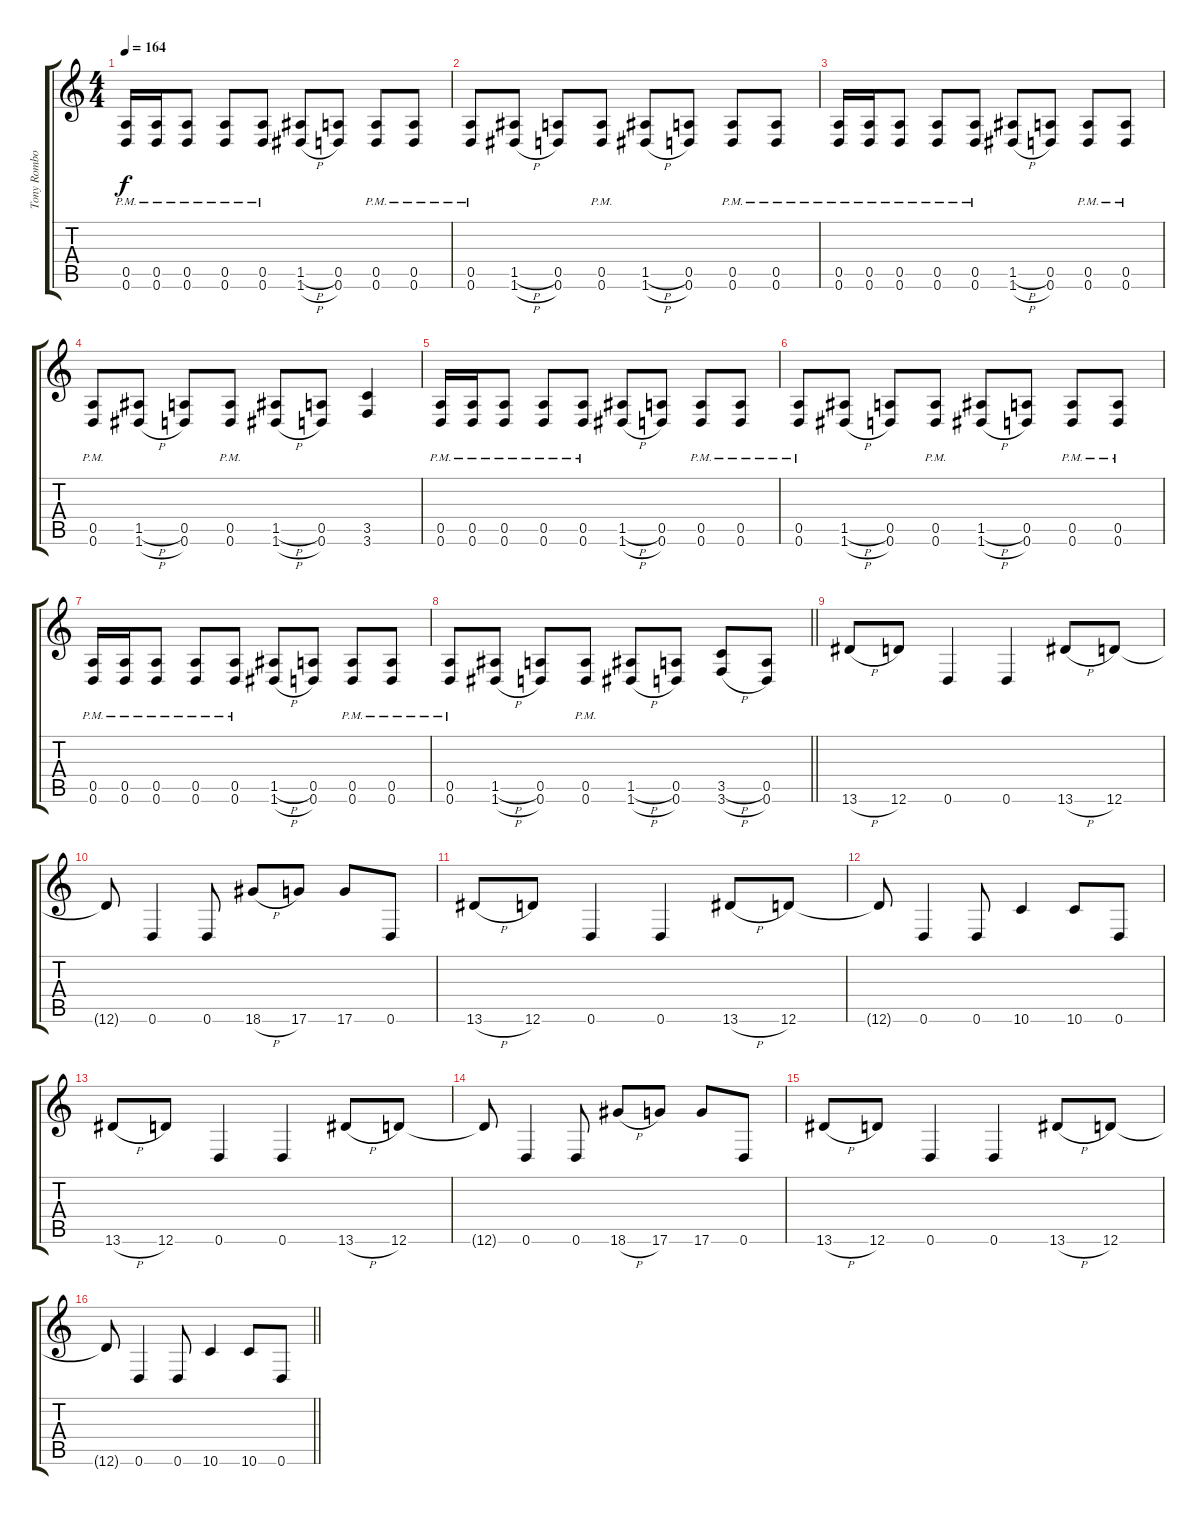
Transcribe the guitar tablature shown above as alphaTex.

\track ("Tony Rombola" "Tony Rombo") {instrument distortionguitar}
\staff {score tabs}
\tuning (E4 B3 G3 D3 A2 D2) {hide}
\ts (4 4)
\tempo 164
\clef g2
\ks c
(0.5{pm} 0.6{pm}).16{dy f} (0.5{pm} 0.6{pm}).16 (0.5{pm} 0.6{pm}).8 (0.5{pm} 0.6{pm}).8 (0.5{pm} 0.6{pm}).8 (1.5{h} 1.6{h}).8 (0.5 0.6).8 (0.5{pm} 0.6{pm}).8 (0.5{pm} 0.6{pm}).8 |
(0.5{pm} 0.6{pm}).8 (1.5{h} 1.6{h}).8 (0.5 0.6).8 (0.5{pm} 0.6{pm}).8 (1.5{h} 1.6{h}).8 (0.5 0.6).8 (0.5{pm} 0.6{pm}).8 (0.5{pm} 0.6{pm}).8 |
(0.5{pm} 0.6{pm}).16 (0.5{pm} 0.6{pm}).16 (0.5{pm} 0.6{pm}).8 (0.5{pm} 0.6{pm}).8 (0.5{pm} 0.6{pm}).8 (1.5{h} 1.6{h}).8 (0.5 0.6).8 (0.5{pm} 0.6{pm}).8 (0.5{pm} 0.6{pm}).8 |
(0.5{pm} 0.6{pm}).8 (1.5{h} 1.6{h}).8 (0.5 0.6).8 (0.5{pm} 0.6{pm}).8 (1.5{h} 1.6{h}).8 (0.5 0.6).8 (3.5 3.6).4 |
(0.5{pm} 0.6{pm}).16 (0.5{pm} 0.6{pm}).16 (0.5{pm} 0.6{pm}).8 (0.5{pm} 0.6{pm}).8 (0.5{pm} 0.6{pm}).8 (1.5{h} 1.6{h}).8 (0.5 0.6).8 (0.5{pm} 0.6{pm}).8 (0.5{pm} 0.6{pm}).8 |
(0.5{pm} 0.6{pm}).8 (1.5{h} 1.6{h}).8 (0.5 0.6).8 (0.5{pm} 0.6{pm}).8 (1.5{h} 1.6{h}).8 (0.5 0.6).8 (0.5{pm} 0.6{pm}).8 (0.5{pm} 0.6{pm}).8 |
(0.5{pm} 0.6{pm}).16 (0.5{pm} 0.6{pm}).16 (0.5{pm} 0.6{pm}).8 (0.5{pm} 0.6{pm}).8 (0.5{pm} 0.6{pm}).8 (1.5{h} 1.6{h}).8 (0.5 0.6).8 (0.5{pm} 0.6{pm}).8 (0.5{pm} 0.6{pm}).8 |
\barLineRight lightlight
(0.5{pm} 0.6{pm}).8 (1.5{h} 1.6{h}).8 (0.5 0.6).8 (0.5{pm} 0.6{pm}).8 (1.5{h} 1.6{h}).8 (0.5 0.6).8 (3.5{h} 3.6{h}).8 (0.5 0.6).8 |
\section ("" "")
13.6{h}.8 12.6.8 0.6.4 0.6.4 13.6{h}.8 12.6.8 |
12.6{t}.8 0.6.4 0.6.8 18.6{h}.8 17.6.8 17.6.8 0.6.8 |
13.6{h}.8 12.6.8 0.6.4 0.6.4 13.6{h}.8 12.6.8 |
12.6{t}.8 0.6.4 0.6.8 10.6.4 10.6.8 0.6.8 |
13.6{h}.8 12.6.8 0.6.4 0.6.4 13.6{h}.8 12.6.8 |
12.6{t}.8 0.6.4 0.6.8 18.6{h}.8 17.6.8 17.6.8 0.6.8 |
13.6{h}.8 12.6.8 0.6.4 0.6.4 13.6{h}.8 12.6.8 |
\barLineRight lightlight
12.6{t}.8 0.6.4 0.6.8 10.6.4 10.6.8 0.6.8
